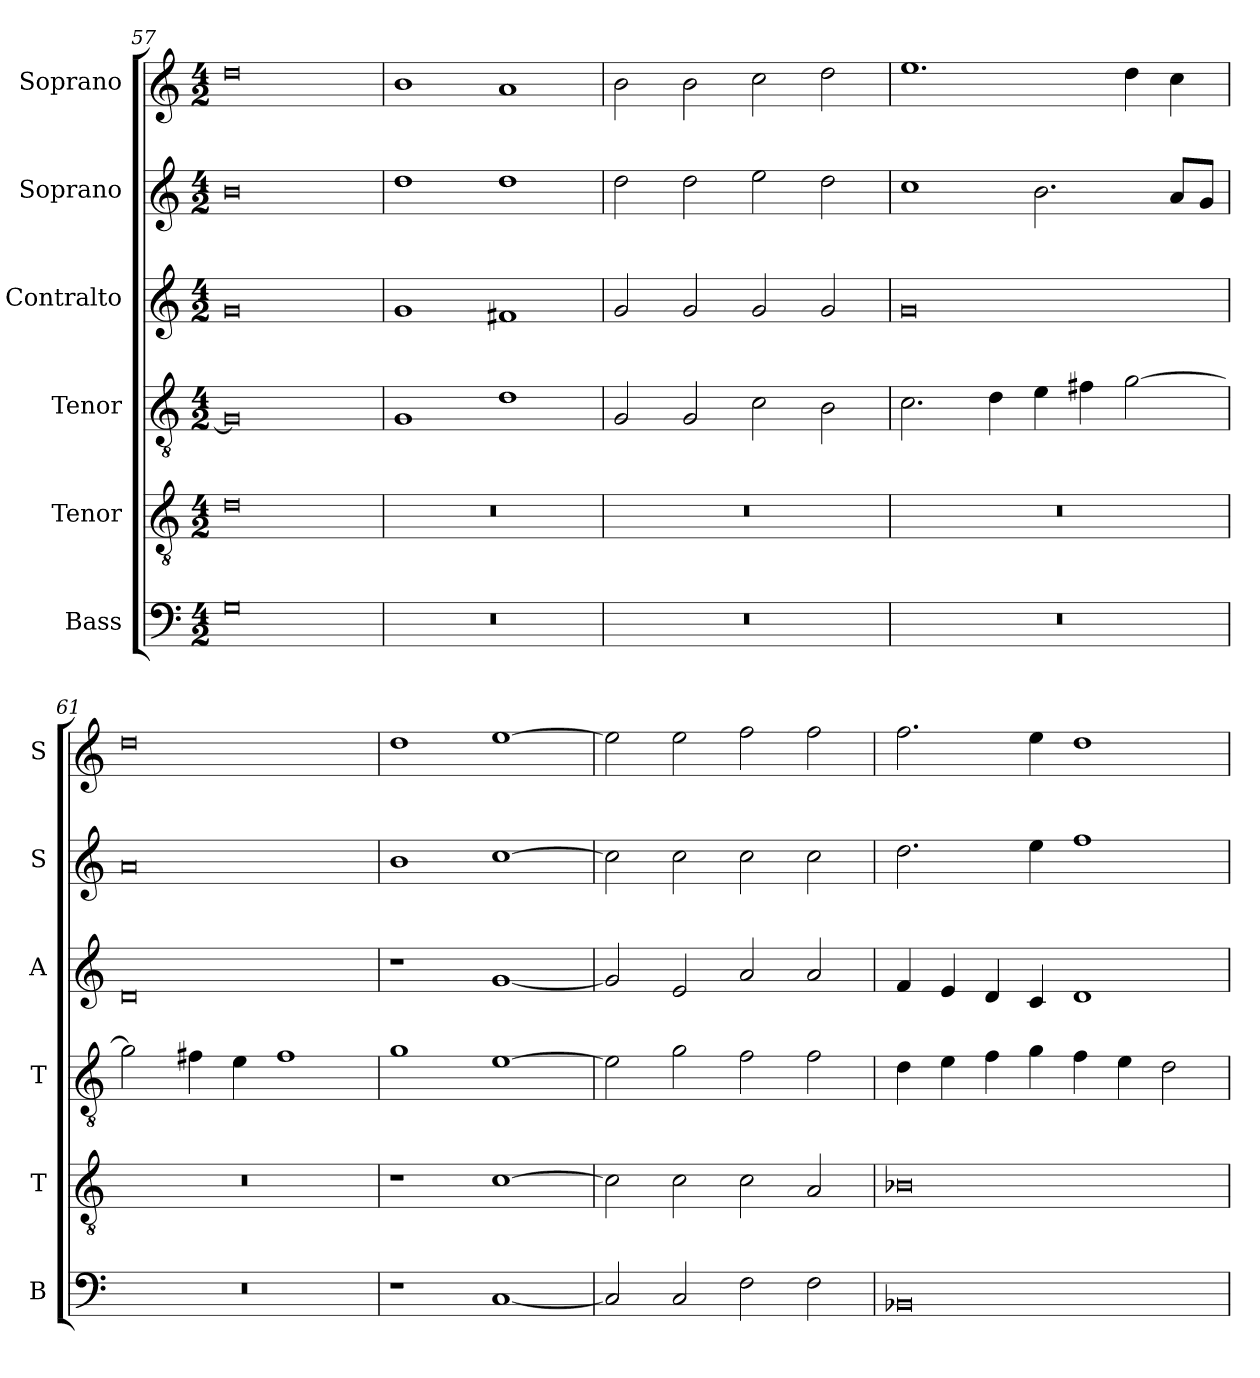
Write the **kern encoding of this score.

**kern	**kern	**kern	**kern	**kern	**kern
*part6	*part5	*part4	*part3	*part2	*part1
*staff6	*staff5	*staff4	*staff3	*staff2	*staff1
*I"Bass	*I"Tenor	*I"Tenor	*I"Contralto	*I"Soprano	*I"Soprano
*I'B	*I'T	*I'T	*I'A	*I'S	*I'S
*clefF4	*clefGv2	*clefGv2	*clefG2	*clefG2	*clefG2
*k[]	*k[]	*k[]	*k[]	*k[]	*k[]
*G:mix	*G:mix	*G:mix	*G:mix	*G:mix	*G:mix
*M4/2	*M4/2	*M4/2	*M4/2	*M4/2	*M4/2
=57	=57	=57	=57	=57	=57
0G	0d	0G]	0g	0b	0dd
=58	=58	=58	=58	=58	=58
0r	0r	1G	1g	1dd	1b
.	.	1d	1f#X	1dd	1a
=59	=59	=59	=59	=59	=59
0r	0r	2G	2g	2dd	2b
.	.	2G	2g	2dd	2b
.	.	2c	2g	2ee	2cc
.	.	2B	2g	2dd	2dd
=60	=60	=60	=60	=60	=60
0r	0r	2.c	0g	1cc	1.ee
.	.	4d	.	.	.
.	.	4e	.	2.b	.
.	.	4f#X	.	.	.
.	.	[2g	.	.	4dd
.	.	.	.	8a/L	4cc
.	.	.	.	8g/J	.
=61	=61	=61	=61	=61	=61
0r	0r	2g]	0d	0a	0dd
.	.	4f#X	.	.	.
.	.	4e	.	.	.
.	.	1f#	.	.	.
=62	=62	=62	=62	=62	=62
1r	1r	1g	1r	1b	1dd
[1C	[1c	[1e	[1g	[1cc	[1ee
=63	=63	=63	=63	=63	=63
2C]	2c]	2e]	2g]	2cc]	2ee]
2C	2c	2g	2e	2cc	2ee
2F	2c	2f	2a	2cc	2ff
2F	2A	2f	2a	2cc	2ff
=64	=64	=64	=64	=64	=64
0BB-X	0B-X	4d	4f	2.dd	2.ff
.	.	4e	4e	.	.
.	.	4f	4d	.	.
.	.	4g	4c	4ee	4ee
.	.	4f	1d	1ff	1dd
.	.	4e	.	.	.
.	.	2d	.	.	.
=	=	=	=	=	=
*-	*-	*-	*-	*-	*-
